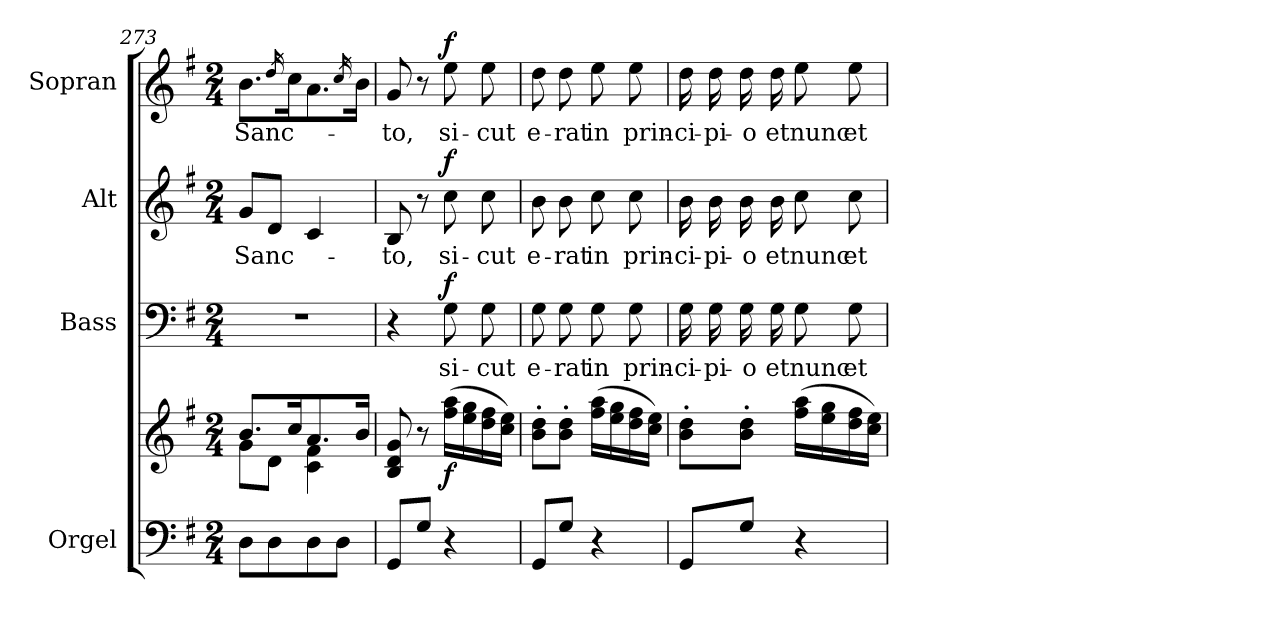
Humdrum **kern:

**kern	**kern	**dynam	**kern	**text	**dynam	**kern	**text	**dynam	**kern	**text	**dynam
*part4	*part4	*part4	*part3	*part3	*part3	*part2	*part2	*part2	*part1	*part1	*part1
*staff5	*staff4	*staff4/5	*staff3	*staff3	*staff3	*staff2	*staff2	*staff2	*staff1	*staff1	*staff1
*I"Orgel	*	*	*I"Bass	*	*	*I"Alt	*	*	*I"Sopran	*	*
*I'Org.	*	*	*I'B.	*	*	*I'A.	*	*	*I'S.	*	*
*clefF4	*clefG2	*	*clefF4	*	*	*clefG2	*	*	*clefG2	*	*
*k[f#]	*k[f#]	*	*k[f#]	*	*	*k[f#]	*	*	*k[f#]	*	*
*G:	*G:	*	*G:	*	*	*G:	*	*	*G:	*	*
*M2/4	*M2/4	*	*M2/4	*	*	*M2/4	*	*	*M2/4	*	*
=273	=273	=273	=273	=273	=273	=273	=273	=273	=273	=273	=273
*	*^	*	*	*	*	*	*	*	*	*	*
!	!	!	!	!	!	!	!	!LO:LY:b	!	!	!LO:LY:b	!
8D\L	8.b/L	8g\L	.	2r	.	.	8g/L	Sanc-	.	8.b\L	Sanc-	.
8D\	.	8d\J	.	.	.	.	8d/J	.	.	.	.	.
.	.	.	.	.	.	.	.	.	.	16qdd/	.	.
.	16cc/k	.	.	.	.	.	.	.	.	16cc\k	.	.
8D\	8.a/	4c\ 4f#\	.	.	.	.	4c/	.	.	8.a\	.	.
8D\J	.	.	.	.	.	.	.	.	.	.	.	.
.	.	.	.	.	.	.	.	.	.	16qcc/	.	.
.	16b/Jk	.	.	.	.	.	.	.	.	16b\Jk	.	.
*	*v	*v	*	*	*	*	*	*	*	*	*	*
=274	=274	=274	=274	=274	=274	=274	=274	=274	=274	=274	=274
!	!	!	!	!	!	!	!LO:LY:b	!	!	!LO:LY:b	!
8GG/L	8B/ 8d/ 8g/	.	4r	.	.	8B/	-to,	.	8g/	-to,	.
8G/J	8r	.	.	.	.	8r	.	.	8r	.	.
!	!	!LO:DY:b	!	!LO:LY:b	!LO:DY:a	!	!LO:LY:b	!LO:DY:a	!	!LO:LY:b	!LO:DY:a
4r	(>16ff#\ 16aa\LL	f	8G\	si-	f	8cc\	si-	f	8ee\	si-	f
.	16ee\ 16gg\	.	.	.	.	.	.	.	.	.	.
!	!	!	!	!LO:LY:b	!	!	!LO:LY:b	!	!	!LO:LY:b	!
.	16dd\ 16ff#\	.	8G\	-cut	.	8cc\	-cut	.	8ee\	-cut	.
.	16cc\ 16ee\JJ)	.	.	.	.	.	.	.	.	.	.
=275	=275	=275	=275	=275	=275	=275	=275	=275	=275	=275	=275
!	!	!	!	!LO:LY:b	!	!	!LO:LY:b	!	!	!LO:LY:b	!
8GG/L	8b\'> 8dd\'>L	.	8G\	e-	.	8b\	e-	.	8dd\	e-	.
!	!	!	!	!LO:LY:b	!	!	!LO:LY:b	!	!	!LO:LY:b	!
8G/J	8b\'> 8dd\'>J	.	8G\	-rat	.	8b\	-rat	.	8dd\	-rat	.
!	!	!	!	!LO:LY:b	!	!	!LO:LY:b	!	!	!LO:LY:b	!
4r	(>16ff#\ 16aa\LL	.	8G\	in	.	8cc\	in	.	8ee\	in	.
.	16ee\ 16gg\	.	.	.	.	.	.	.	.	.	.
!	!	!	!	!LO:LY:b	!	!	!LO:LY:b	!	!	!LO:LY:b	!
.	16dd\ 16ff#\	.	8G\	prin-	.	8cc\	prin-	.	8ee\	prin-	.
.	16cc\ 16ee\JJ)	.	.	.	.	.	.	.	.	.	.
!!LO:LB:g=z
=276	=276	=276	=276	=276	=276	=276	=276	=276	=276	=276	=276
!	!	!	!	!LO:LY:b	!	!	!LO:LY:b	!	!	!LO:LY:b	!
8GG/L	8b\'> 8dd\'>L	.	16G\	-ci-	.	16b\	-ci-	.	16dd\	-ci-	.
!	!	!	!	!LO:LY:b	!	!	!LO:LY:b	!	!	!LO:LY:b	!
.	.	.	16G\	-pi-	.	16b\	-pi-	.	16dd\	-pi-	.
!	!	!	!	!LO:LY:b	!	!	!LO:LY:b	!	!	!LO:LY:b	!
8G/J	8b\'> 8dd\'>J	.	16G\	-o	.	16b\	-o	.	16dd\	-o	.
!	!	!	!	!LO:LY:b	!	!	!LO:LY:b	!	!	!LO:LY:b	!
.	.	.	16G\	et	.	16b\	et	.	16dd\	et	.
!	!	!	!	!LO:LY:b	!	!	!LO:LY:b	!	!	!LO:LY:b	!
4r	(>16ff#\ 16aa\LL	.	8G\	nunc	.	8cc\	nunc	.	8ee\	nunc	.
.	16ee\ 16gg\	.	.	.	.	.	.	.	.	.	.
!	!	!	!	!LO:LY:b	!	!	!LO:LY:b	!	!	!LO:LY:b	!
.	16dd\ 16ff#\	.	8G\	et	.	8cc\	et	.	8ee\	et	.
.	16cc\ 16ee\JJ)	.	.	.	.	.	.	.	.	.	.
=	=	=	=	=	=	=	=	=	=	=	=
*-	*-	*-	*-	*-	*-	*-	*-	*-	*-	*-	*-
